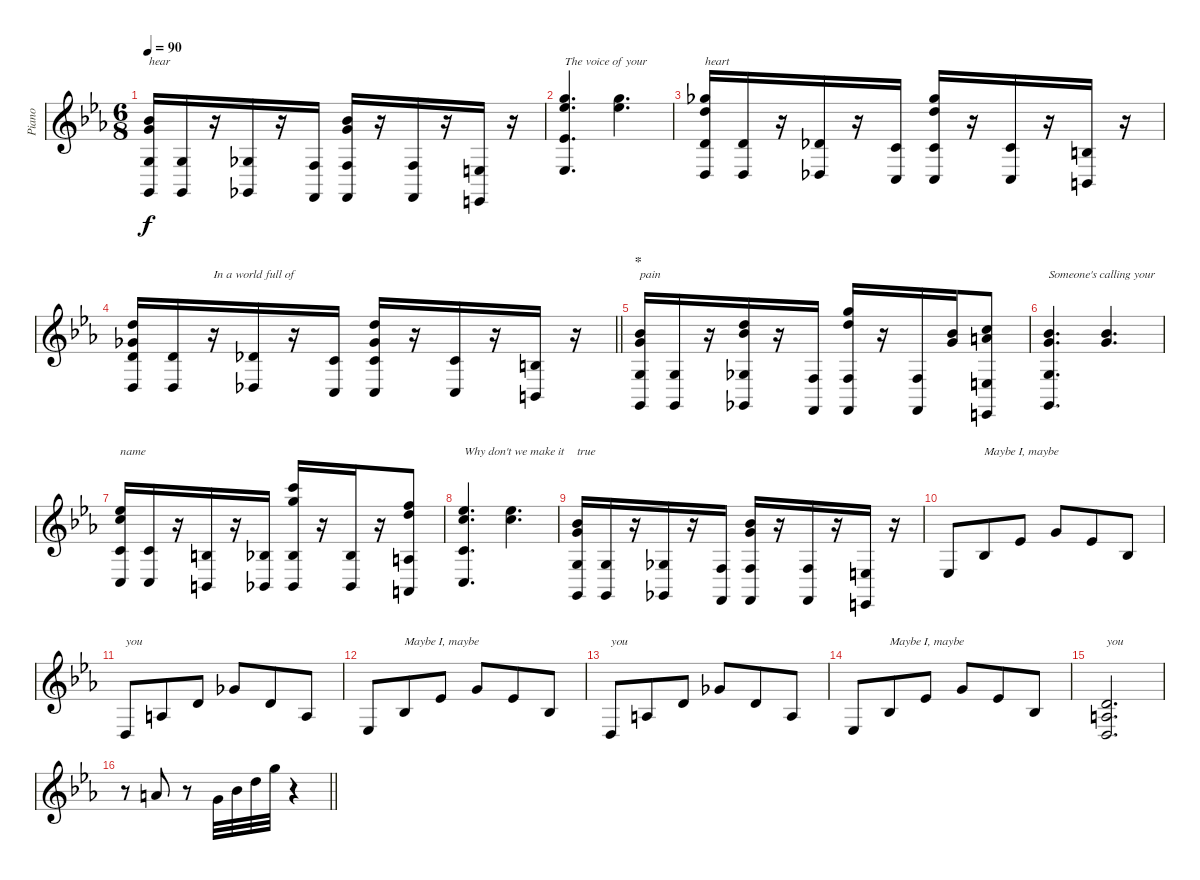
\track ("Piano" "Piano") {instrument acousticgrandpiano}
\staff {score}
\tuning (E4 B3 G3 D3 A2 E2) {hide}
\ts (6 8)
\tempo 90
\clef g2
\ks cminor
(6.1 8.2 0.3 3.6).16{txt "hear" dy f} (0.3 3.6).16 r.16 (4.4 2.6).16 r.16 (3.4 1.6).16 (6.1 8.2 3.4 1.6).16 r.16 (3.4 1.6).16 r.16 (2.4 0.6).16 r.16 |
(15.1 16.2 13.4 11.6).4{d txt "The voice of your"} (15.1 16.2).4{d} |
(14.1 15.2 0.4 17.5).16{txt "heart"} (0.4 17.5).16 r.16 (11.4 9.6).16 r.16 (10.4 8.6).16 (14.1 15.2 10.4 8.6).16 r.16 (10.4 8.6).16 r.16 (0.2 7.6).16 r.16 |
\barLineRight lightlight
(10.1 11.3 12.4 10.6).16 (7.3 0.4).16 r.16{txt "In a world full of "} (11.4 9.6).16 r.16 (10.4 8.6).16 (10.1 7.2 10.4 8.6).16 r.16 (10.4 8.6).16 r.16 (0.2 7.6).16 r.16 |
\section ("" "*")
(6.1 8.2 5.4 3.6).16{txt "pain"} (0.3 3.6).16 r.16 (10.1 11.2 4.4 2.6).16 r.16 (3.4 1.6).16 (15.1 15.2 3.4 1.6).16 r.16 (3.4 1.6).16 (6.1 8.2).16 (8.1 10.2 7.5 0.6).8 |
(6.1 8.2 0.3 3.6).4{d txt "Someone's calling your"} (6.1 8.2).4{d} |
(11.1 13.2 10.4 8.6).16{txt "name"} (10.4 8.6).16 r.16 (0.2 7.6).16 r.16 (8.4 6.6).16 (20.1 20.2 8.4 6.6).16 r.16 (8.4 6.6).16 r.16 (18.2 19.3 0.5 17.6).8 |
(11.1 13.2 10.4 8.6).4{d txt "Why don't we make it"} (11.1 13.2).4{d} |
(6.1 8.2 0.3 3.6).16{txt "true"} (0.3 3.6).16 r.16 (4.4 2.6).16 r.16 (3.4 1.6).16 (6.1 8.2 3.4 1.6).16 r.16 (3.4 1.6).16 r.16 (2.4 0.6).16 r.16 |
1.4.8 3.3.8{txt "Maybe I, maybe "} 4.2.8 3.1.8 4.2.8 3.3.8 |
0.4.8{txt "you"} 2.3.8 3.2.8 2.1.8 3.2.8 2.3.8 |
1.4.8 3.3.8{txt "Maybe I, maybe "} 4.2.8 3.1.8 4.2.8 3.3.8 |
0.4.8{txt "you"} 2.3.8 3.2.8 2.1.8 3.2.8 2.3.8 |
1.4.8 3.3.8{txt "Maybe I, maybe "} 4.2.8 3.1.8 4.2.8 3.3.8 |
(3.2 2.3 0.4).2{d txt "you"} |
\barLineRight lightlight
r.8 5.1.8 r.8 3.1.32 6.1.32 10.1.32 15.1.32 r.4
